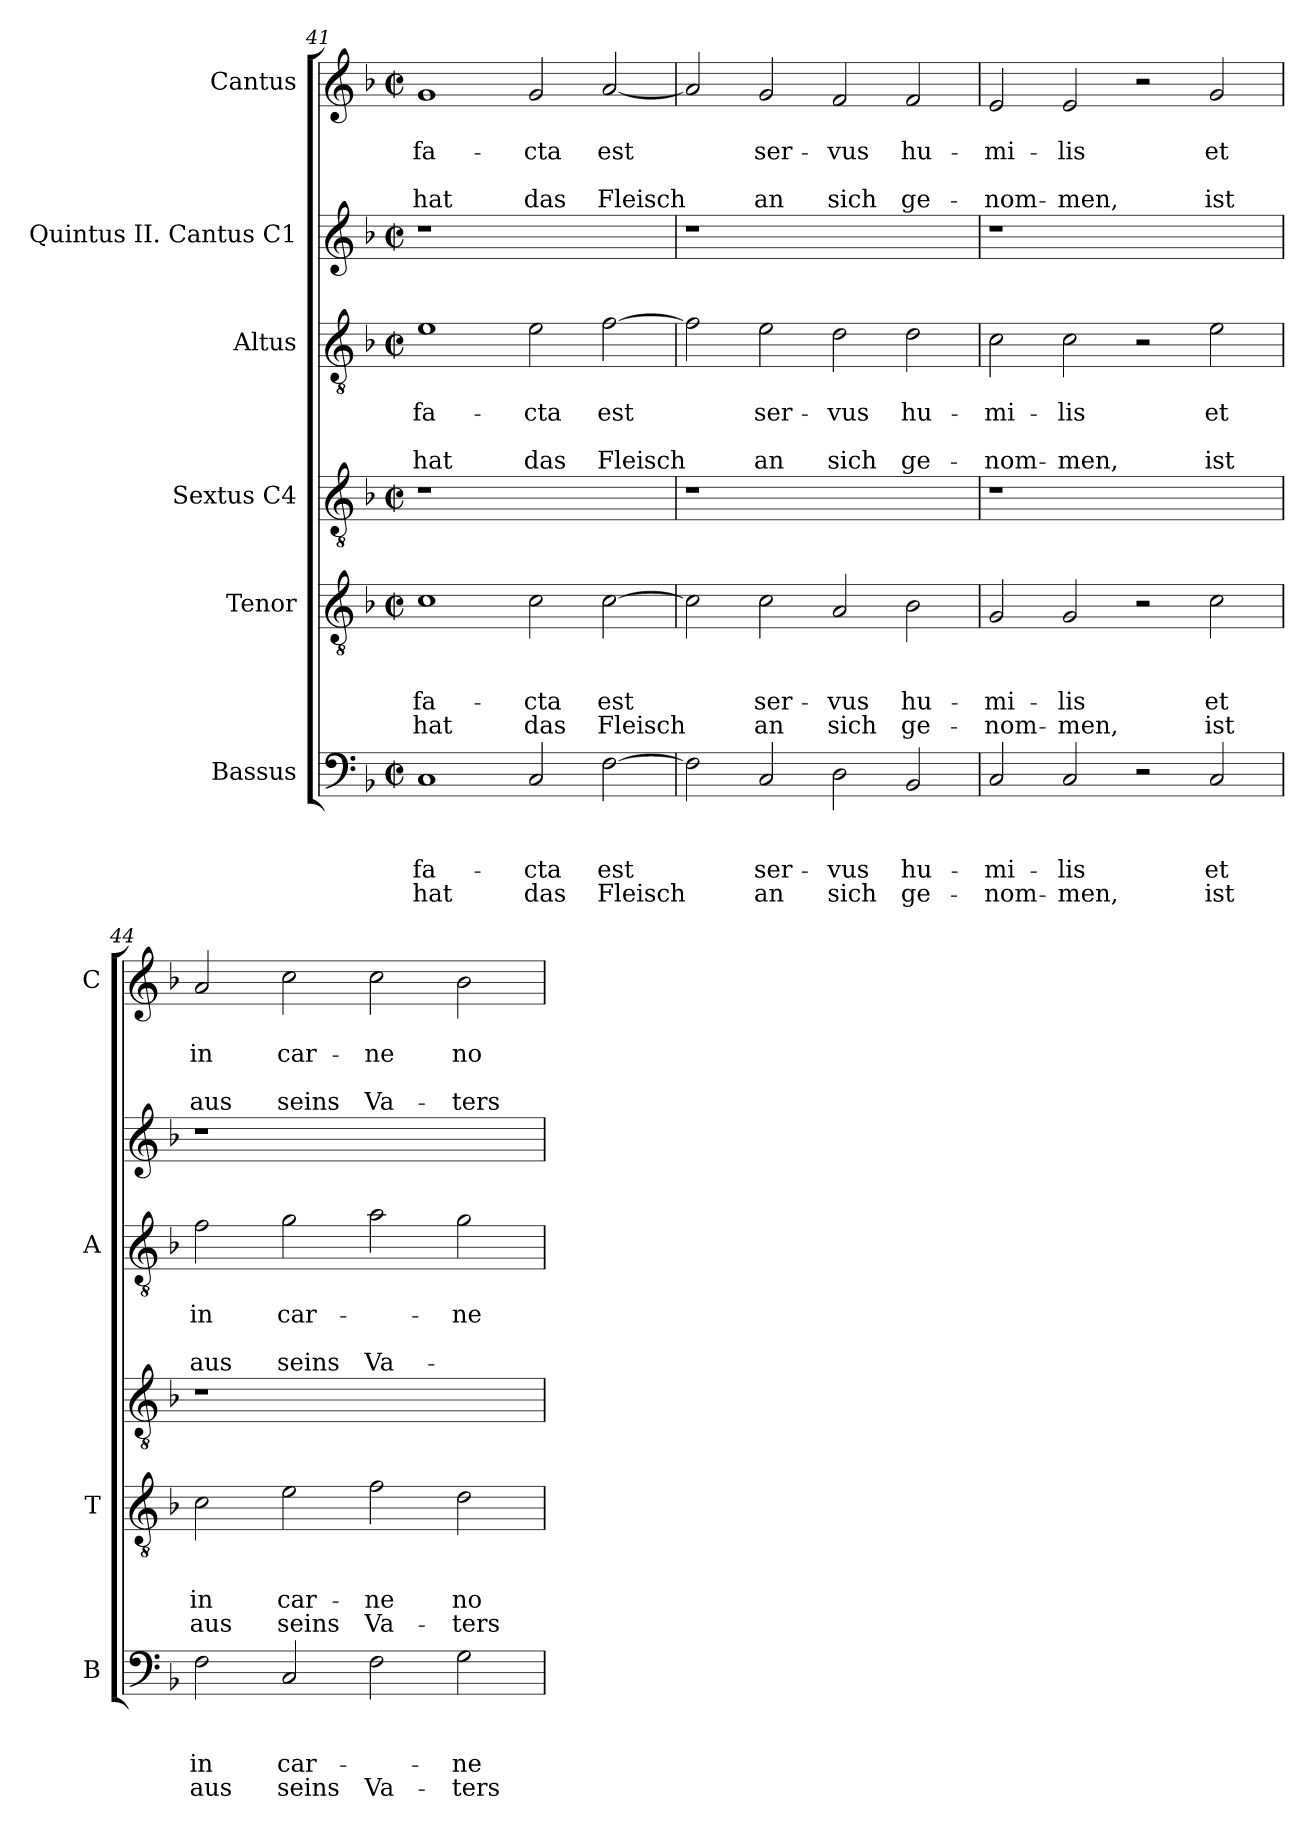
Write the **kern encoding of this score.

**kern	**text	**text	**text	**text	**kern	**text	**text	**text	**text	**kern	**kern	**text	**text	**text	**text	**kern	**kern	**text	**text	**text	**text
*part6	*part6	*part6	*part6	*part6	*part5	*part5	*part5	*part5	*part5	*part4	*part3	*part3	*part3	*part3	*part3	*part2	*part1	*part1	*part1	*part1	*part1
*staff6	*staff6	*staff6	*staff6	*staff6	*staff5	*staff5	*staff5	*staff5	*staff5	*staff4	*staff3	*staff3	*staff3	*staff3	*staff3	*staff2	*staff1	*staff1	*staff1	*staff1	*staff1
*I"Bassus	*	*	*	*	*I"Tenor	*	*	*	*	*I"Sextus C4	*I"Altus	*	*	*	*	*I"Quintus II. Cantus C1	*I"Cantus	*	*	*	*
*I'B	*	*	*	*	*I'T	*	*	*	*	*	*I'A	*	*	*	*	*	*I'C	*	*	*	*
*clefF4	*	*	*	*	*clefGv2	*	*	*	*	*clefGv2	*clefGv2	*	*	*	*	*clefG2	*clefG2	*	*	*	*
*k[b-]	*	*	*	*	*k[b-]	*	*	*	*	*k[b-]	*k[b-]	*	*	*	*	*k[b-]	*k[b-]	*	*	*	*
*F:	*	*	*	*	*F:	*	*	*	*	*F:	*F:	*	*	*	*	*F:	*F:	*	*	*	*
*M2/2	*	*	*	*	*M2/2	*	*	*	*	*M2/2	*M2/2	*	*	*	*	*M2/2	*M2/2	*	*	*	*
*met(c|)	*	*	*	*	*met(c|)	*	*	*	*	*met(c|)	*met(c|)	*	*	*	*	*met(c|)	*met(c|)	*	*	*	*
=41	=41	=41	=41	=41	=41	=41	=41	=41	=41	=41	=41	=41	=41	=41	=41	=41	=41	=41	=41	=41	=41
!	!	!	!LO:LY:b	!LO:LY:b	!	!	!	!LO:LY:b	!LO:LY:b	!	!	!	!LO:LY:b	!	!LO:LY:b	!	!	!	!LO:LY:b	!	!LO:LY:b
1C	.	.	fa-	hat	1c	.	.	fa-	hat	1r	1e	.	fa-	.	hat	1r	1g	.	fa-	.	hat
!	!	!	!LO:LY:b	!LO:LY:b	!	!	!	!LO:LY:b	!LO:LY:b	!	!	!	!LO:LY:b	!	!LO:LY:b	!	!	!	!LO:LY:b	!	!LO:LY:b
2C/	.	.	-cta	das	2c\	.	.	-cta	das	1ryy	2e\	.	-cta	.	das	1ryy	2g/	.	-cta	.	das
!	!	!	!LO:LY:b	!LO:LY:b	!	!	!	!LO:LY:b	!LO:LY:b	!	!	!	!LO:LY:b	!	!LO:LY:b	!	!	!	!LO:LY:b	!	!LO:LY:b
[2F\	.	.	est	Fleisch	[2c\	.	.	est	Fleisch	.	[2f\	.	est	.	Fleisch	.	[2a/	.	est	.	Fleisch
=42	=42	=42	=42	=42	=42	=42	=42	=42	=42	=42	=42	=42	=42	=42	=42	=42	=42	=42	=42	=42	=42
2F\]	.	.	.	.	2c\]	.	.	.	.	1r	2f\]	.	.	.	.	1r	2a/]	.	.	.	.
!	!	!	!LO:LY:b	!LO:LY:b	!	!	!	!LO:LY:b	!LO:LY:b	!	!	!	!LO:LY:b	!	!LO:LY:b	!	!	!	!LO:LY:b	!	!LO:LY:b
2C/	.	.	ser-	an	2c\	.	.	ser-	an	.	2e\	.	ser-	.	an	.	2g/	.	ser-	.	an
!	!	!	!LO:LY:b	!LO:LY:b	!	!	!	!LO:LY:b	!LO:LY:b	!	!	!	!LO:LY:b	!	!LO:LY:b	!	!	!	!LO:LY:b	!	!LO:LY:b
2D\	.	.	-vus	sich	2A/	.	.	-vus	sich	1ryy	2d\	.	-vus	.	sich	1ryy	2f/	.	-vus	.	sich
!	!	!	!LO:LY:b	!LO:LY:b	!	!	!	!LO:LY:b	!LO:LY:b	!	!	!	!LO:LY:b	!	!LO:LY:b	!	!	!	!LO:LY:b	!	!LO:LY:b
2BB-/	.	.	hu-	ge-	2B-\	.	.	hu-	ge-	.	2d\	.	hu-	.	ge-	.	2f/	.	hu-	.	ge-
=43	=43	=43	=43	=43	=43	=43	=43	=43	=43	=43	=43	=43	=43	=43	=43	=43	=43	=43	=43	=43	=43
!	!	!	!LO:LY:b	!LO:LY:b	!	!	!	!LO:LY:b	!LO:LY:b	!	!	!	!LO:LY:b	!	!LO:LY:b	!	!	!	!LO:LY:b	!	!LO:LY:b
2C/	.	.	-mi-	-nom-	2G/	.	.	-mi-	-nom-	1r	2c\	.	-mi-	.	-nom-	1r	2e/	.	-mi-	.	-nom-
!	!	!	!LO:LY:b	!LO:LY:b	!	!	!	!LO:LY:b	!LO:LY:b	!	!	!	!LO:LY:b	!	!LO:LY:b	!	!	!	!LO:LY:b	!	!LO:LY:b
2C/	.	.	-lis	-men,	2G/	.	.	-lis	-men,	.	2c\	.	-lis	.	-men,	.	2e/	.	-lis	.	-men,
2r	.	.	.	.	2r	.	.	.	.	1ryy	2r	.	.	.	.	1ryy	2r	.	.	.	.
!	!	!	!LO:LY:b	!LO:LY:b	!	!	!	!LO:LY:b	!LO:LY:b	!	!	!	!LO:LY:b	!	!LO:LY:b	!	!	!	!LO:LY:b	!	!LO:LY:b
2C/	.	.	et	ist	2c\	.	.	et	ist	.	2e\	.	et	.	ist	.	2g/	.	et	.	ist
=44	=44	=44	=44	=44	=44	=44	=44	=44	=44	=44	=44	=44	=44	=44	=44	=44	=44	=44	=44	=44	=44
!	!	!	!LO:LY:b	!LO:LY:b	!	!	!	!LO:LY:b	!LO:LY:b	!	!	!	!LO:LY:b	!	!LO:LY:b	!	!	!	!LO:LY:b	!	!LO:LY:b
2F\	.	.	in	aus	2c\	.	.	in	aus	1r	2f\	.	in	.	aus	1r	2a/	.	in	.	aus
!	!	!	!LO:LY:b	!LO:LY:b	!	!	!	!LO:LY:b	!LO:LY:b	!	!	!	!LO:LY:b	!	!LO:LY:b	!	!	!	!LO:LY:b	!	!LO:LY:b
2C/	.	.	car-	seins	2e\	.	.	car-	seins	.	2g\	.	car-	.	seins	.	2cc\	.	car-	.	seins
!	!	!	!	!LO:LY:b	!	!	!	!LO:LY:b	!LO:LY:b	!	!	!	!	!	!LO:LY:b	!	!	!	!LO:LY:b	!	!LO:LY:b
2F\	.	.	.	Va-	2f\	.	.	-ne	Va-	1ryy	2a\	.	.	.	Va-	1ryy	2cc\	.	-ne	.	Va-
!	!	!	!LO:LY:b	!LO:LY:b	!	!	!	!LO:LY:b	!LO:LY:b	!	!	!	!LO:LY:b	!	!	!	!	!	!LO:LY:b	!	!LO:LY:b
2G\	.	.	-ne	-ters	2d\	.	.	no-	-ters	.	2g\	.	-ne	.	.	.	2b-\	.	no-	.	-ters
=	=	=	=	=	=	=	=	=	=	=	=	=	=	=	=	=	=	=	=	=	=
*-	*-	*-	*-	*-	*-	*-	*-	*-	*-	*-	*-	*-	*-	*-	*-	*-	*-	*-	*-	*-	*-
